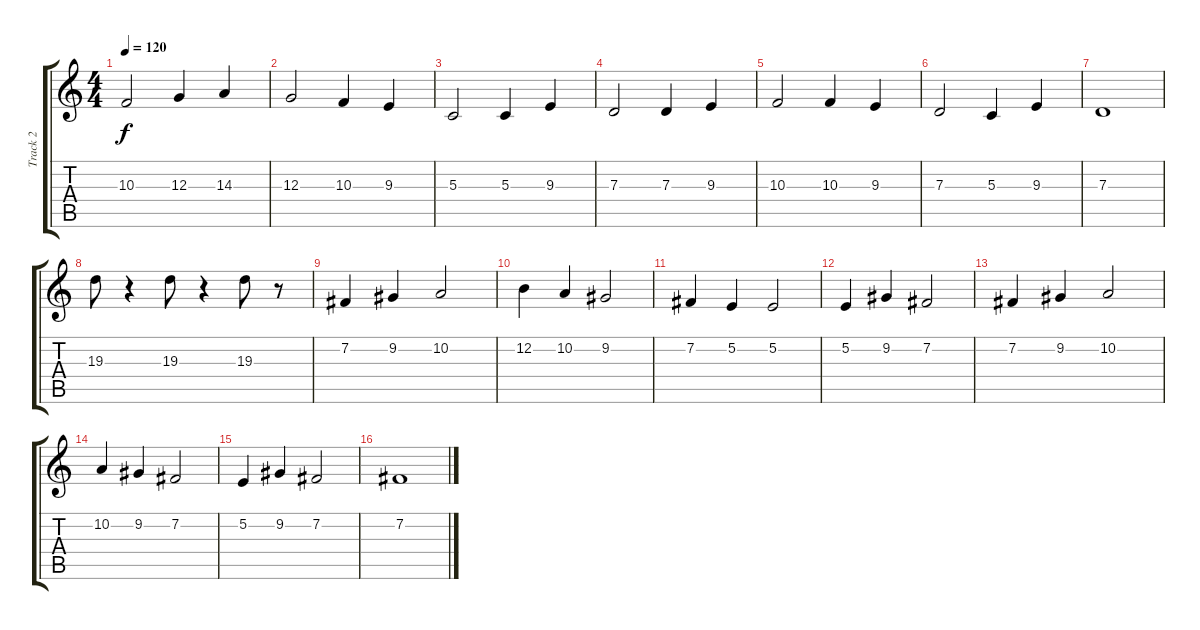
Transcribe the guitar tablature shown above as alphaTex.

\track ("Track 2" "Track 2") {instrument stringensemble1}
\staff {score tabs}
\tuning (E4 B3 G3 D3 A2 E2) {hide}
\ts (4 4)
\tempo 120
\clef g2
\ks c
10.3.2{dy f} 12.3.4 14.3.4 |
12.3.2 10.3.4 9.3.4 |
5.3.2 5.3.4 9.3.4 |
7.3.2 7.3.4 9.3.4 |
10.3.2 10.3.4 9.3.4 |
7.3.2 5.3.4 9.3.4 |
7.3.1 |
19.3.8 r.4 19.3.8 r.4 19.3.8 r.8 |
7.2.4 9.2.4 10.2.2 |
12.2.4 10.2.4 9.2.2 |
7.2.4 5.2.4 5.2.2 |
5.2.4 9.2.4 7.2.2 |
7.2.4 9.2.4 10.2.2 |
10.2.4 9.2.4 7.2.2 |
5.2.4 9.2.4 7.2.2 |
7.2.1
